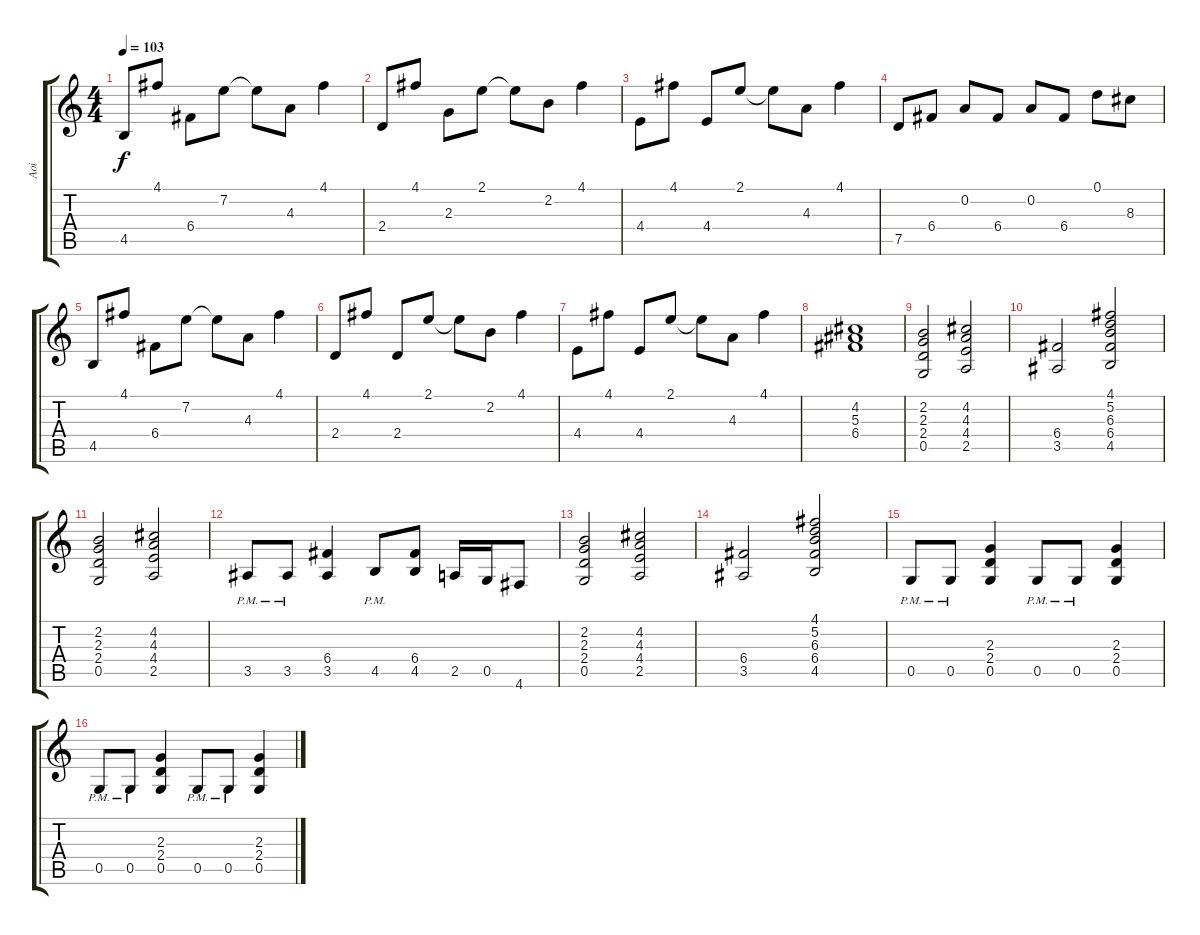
\track ("Aoi" "Aoi") {instrument acousticguitarsteel}
\staff {score tabs}
\tuning (D4 A3 F3 C3 G2 D2) {hide}
\ts (4 4)
\tempo 103
\clef g2
\ks c
4.5.8{dy f instrument acousticguitarsteel} 4.1.8 6.4.8 7.2.8 7.2{t}.8 4.3.8 4.1.4 |
2.4.8 4.1.8 2.3.8 2.1.8 2.1{t}.8 2.2.8 4.1.4 |
4.4.8 4.1.8 4.4.8 2.1.8 2.1{t}.8 4.3.8 4.1.4 |
7.5.8 6.4.8 0.2.8 6.4.8 0.2.8 6.4.8 0.1.8 8.3.8 |
4.5.8 4.1.8 6.4.8 7.2.8 7.2{t}.8 4.3.8 4.1.4 |
2.4.8 4.1.8 2.4.8 2.1.8 2.1{t}.8 2.2.8 4.1.4 |
4.4.8 4.1.8 4.4.8 2.1.8 2.1{t}.8 4.3.8 4.1.4 |
(4.2 5.3 6.4).1 |
(2.2 2.3 2.4 0.5).2{instrument overdrivenguitar} (4.2 4.3 4.4 2.5).2 |
(6.4 3.5).2 (4.1 5.2 6.3 6.4 4.5).2 |
(2.2 2.3 2.4 0.5).2 (4.2 4.3 4.4 2.5).2 |
3.5{pm}.8 3.5{pm}.8 (6.4 3.5).4 4.5{pm}.8 (6.4 4.5).8 2.5.16 0.5.16 4.6.8 |
(2.2 2.3 2.4 0.5).2 (4.2 4.3 4.4 2.5).2 |
(6.4 3.5).2 (4.1 5.2 6.3 6.4 4.5).2 |
0.5{pm}.8 0.5{pm}.8 (2.3 2.4 0.5).4 0.5{pm}.8 0.5{pm}.8 (2.3 2.4 0.5).4 |
0.5{pm}.8 0.5{pm}.8 (2.3 2.4 0.5).4 0.5{pm}.8 0.5{pm}.8 (2.3 2.4 0.5).4
